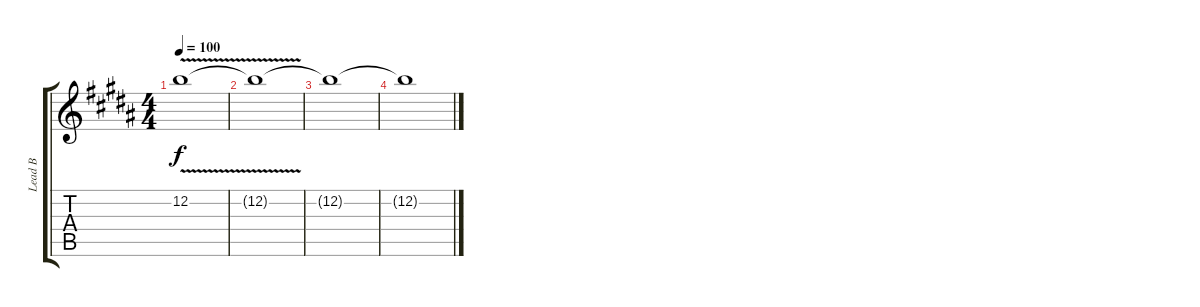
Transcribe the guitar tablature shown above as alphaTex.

\track ("Lead B" "Lead B") {instrument distortionguitar}
\staff {score tabs}
\tuning (E4 B3 G3 D3 A2 E2) {hide}
\ts (4 4)
\tempo 100
\clef g2
\ks b
12.2{v}.1{dy f} |
12.2{t}.1 |
12.2{t}.1 |
12.2{t}.1
